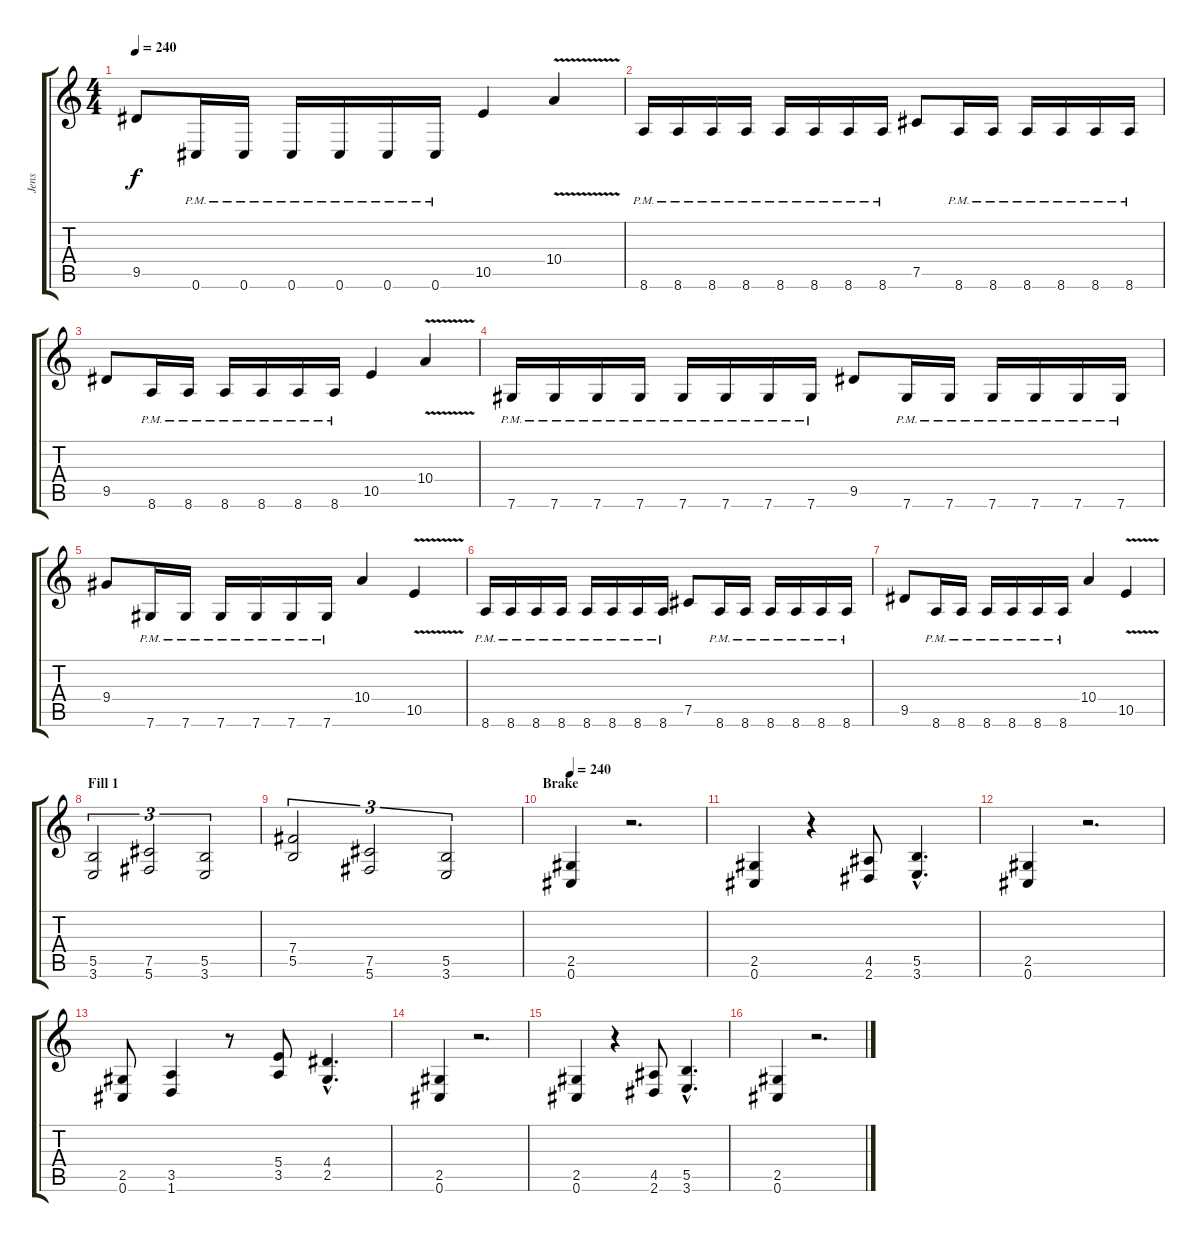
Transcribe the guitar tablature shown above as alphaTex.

\track ("Jens" "Jens") {instrument distortionguitar}
\staff {score tabs}
\tuning (Db4 Ab3 E3 B2 Gb2 Db2) {hide}
\ts (4 4)
\tempo 240
\clef g2
\ks c
9.5.8{dy f} 0.6{pm}.16 0.6{pm}.16 0.6{pm}.16 0.6{pm}.16 0.6{pm}.16 0.6{pm}.16 10.5.4 10.4{v}.4 |
8.6{pm}.16 8.6{pm}.16 8.6{pm}.16 8.6{pm}.16 8.6{pm}.16 8.6{pm}.16 8.6{pm}.16 8.6{pm}.16 7.5.8 8.6{pm}.16 8.6{pm}.16 8.6{pm}.16 8.6{pm}.16 8.6{pm}.16 8.6{pm}.16 |
9.5.8 8.6{pm}.16 8.6{pm}.16 8.6{pm}.16 8.6{pm}.16 8.6{pm}.16 8.6{pm}.16 10.5.4 10.4{v}.4 |
7.6{pm}.16 7.6{pm}.16 7.6{pm}.16 7.6{pm}.16 7.6{pm}.16 7.6{pm}.16 7.6{pm}.16 7.6{pm}.16 9.5.8 7.6{pm}.16 7.6{pm}.16 7.6{pm}.16 7.6{pm}.16 7.6{pm}.16 7.6{pm}.16 |
9.4.8 7.6{pm}.16 7.6{pm}.16 7.6{pm}.16 7.6{pm}.16 7.6{pm}.16 7.6{pm}.16 10.4.4 10.5{v}.4 |
8.6{pm}.16 8.6{pm}.16 8.6{pm}.16 8.6{pm}.16 8.6{pm}.16 8.6{pm}.16 8.6{pm}.16 8.6{pm}.16 7.5.8 8.6{pm}.16 8.6{pm}.16 8.6{pm}.16 8.6{pm}.16 8.6{pm}.16 8.6{pm}.16 |
9.5.8 8.6{pm}.16 8.6{pm}.16 8.6{pm}.16 8.6{pm}.16 8.6{pm}.16 8.6{pm}.16 10.4.4 10.5{v}.4 |
\section ("" "Fill 1")
(5.5 3.6).2{tu (3 2)} (7.5 5.6).2{tu (3 2)} (5.5 3.6).2{tu (3 2)} |
(7.4 5.5).2{tu (3 2)} (7.5 5.6).2{tu (3 2)} (5.5 3.6).2{tu (3 2)} |
\section ("" "Brake")
\tempo 240
(2.5 0.6).4 r.2{d} |
(2.5 0.6).4 r.4 (4.5 2.6).8 (5.5{hac} 3.6{hac}).4{d} |
(2.5 0.6).4 r.2{d} |
(2.5 0.6).8 (3.5 1.6).4 r.8 (5.4 3.5).8 (4.4{hac} 2.5{hac}).4{d} |
(2.5 0.6).4 r.2{d} |
(2.5 0.6).4 r.4 (4.5 2.6).8 (5.5{hac} 3.6{hac}).4{d} |
(2.5 0.6).4 r.2{d}
